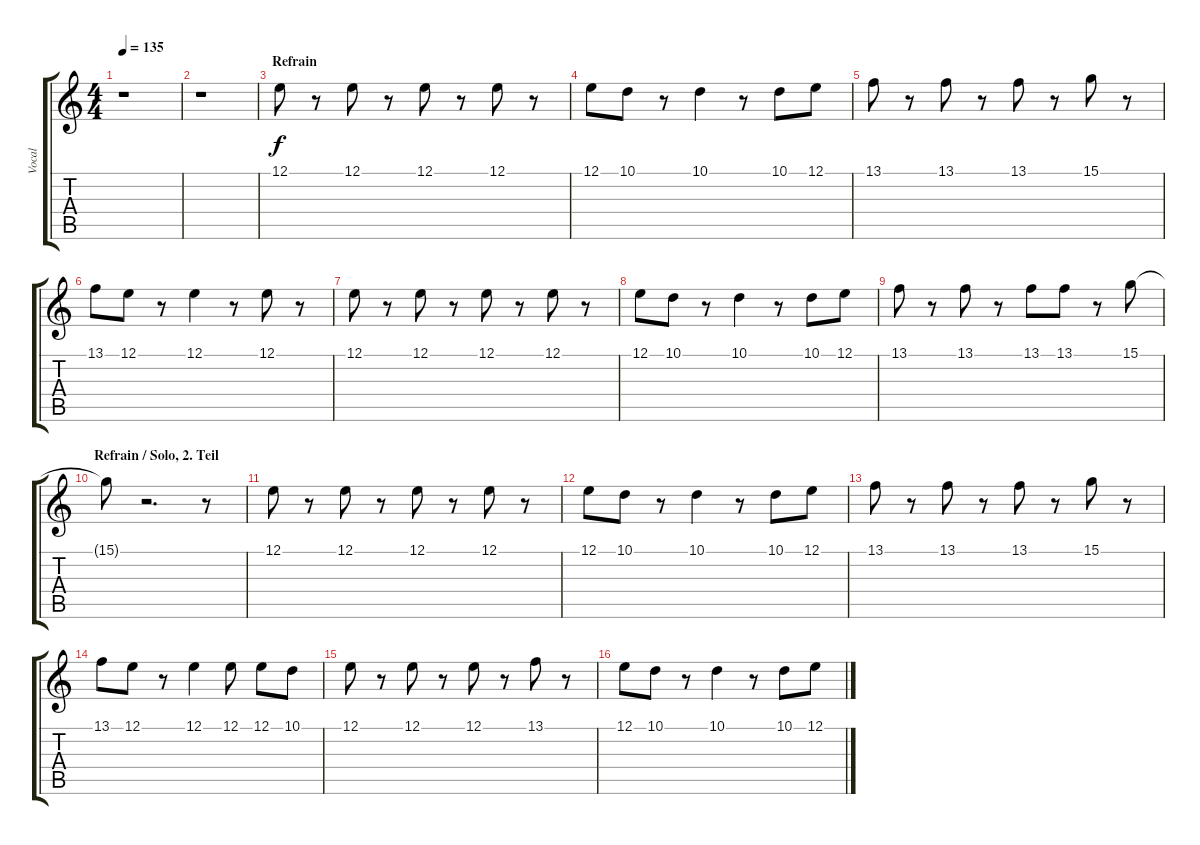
\track ("Vocal" "Vocal") {instrument lead1square}
\staff {score tabs}
\tuning (E4 B3 G3 D3 A2 E2) {hide}
\ts (4 4)
\tempo 135
\clef g2
\ks c
r.1{dy f} |
r.1 |
\section ("" "Refrain")
12.1.8{volume 16 instrument lead1square} r.8 12.1.8 r.8 12.1.8 r.8 12.1.8 r.8 |
12.1.8 10.1.8 r.8 10.1.4 r.8 10.1.8 12.1.8 |
13.1.8 r.8 13.1.8 r.8 13.1.8 r.8 15.1.8 r.8 |
13.1.8 12.1.8 r.8 12.1.4 r.8 12.1.8 r.8 |
12.1.8 r.8 12.1.8 r.8 12.1.8 r.8 12.1.8 r.8 |
12.1.8 10.1.8 r.8 10.1.4 r.8 10.1.8 12.1.8 |
13.1.8 r.8 13.1.8 r.8 13.1.8 13.1.8 r.8 15.1.8 |
\section ("" "Refrain / Solo, 2. Teil")
15.1{t}.8 r.2{d} r.8 |
12.1.8 r.8 12.1.8 r.8 12.1.8 r.8 12.1.8 r.8 |
12.1.8 10.1.8 r.8 10.1.4 r.8 10.1.8 12.1.8 |
13.1.8 r.8 13.1.8 r.8 13.1.8 r.8 15.1.8 r.8 |
13.1.8 12.1.8 r.8 12.1.4 12.1.8 12.1.8 10.1.8 |
12.1.8 r.8 12.1.8 r.8 12.1.8 r.8 13.1.8 r.8 |
12.1.8 10.1.8 r.8 10.1.4 r.8 10.1.8 12.1.8
